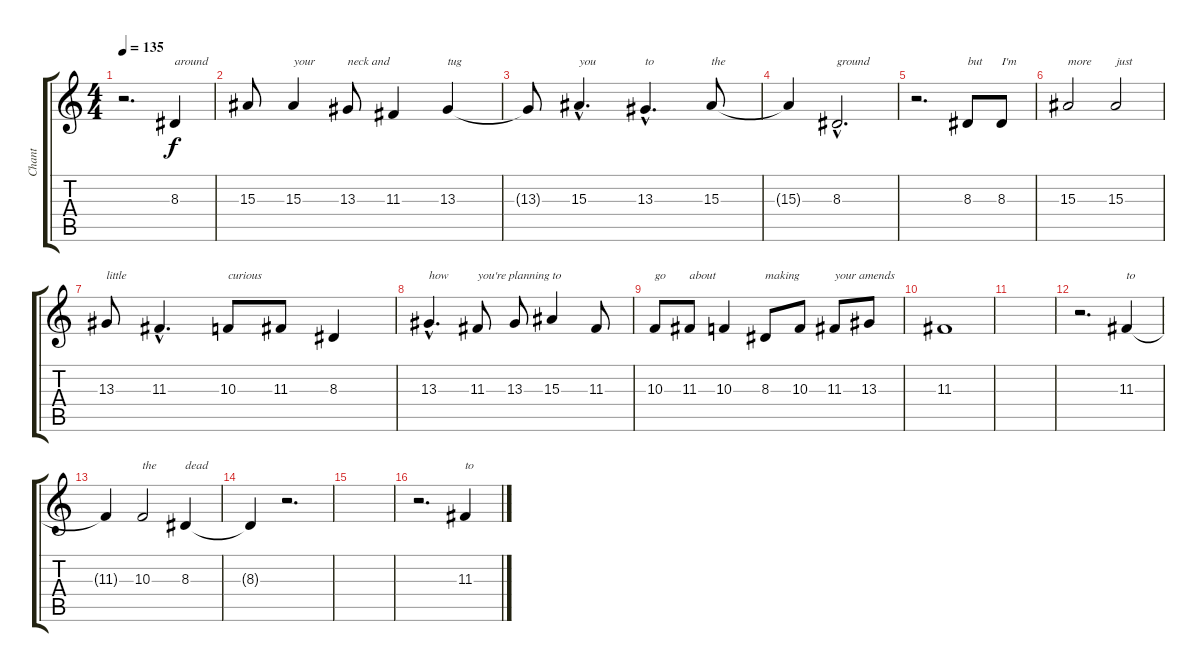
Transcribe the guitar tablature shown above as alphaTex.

\track ("Chant" "Chant") {instrument acousticgrandpiano}
\staff {score tabs}
\tuning (E4 B3 G3 D3 A2 E2) {hide}
\ts (4 4)
\tempo 135
\clef g2
\ks c
r.2{d dy f} 8.3.4{txt "around"} |
15.3.8 15.3.4{txt "your"} 13.3.8{txt "neck and"} 11.3.4 13.3.4{txt "tug"} |
13.3{t}.8 15.3{hac}.4{d txt "you"} 13.3{hac}.4{d txt "to"} 15.3.8{txt "the"} |
15.3{t}.4 8.3{hac}.2{d txt "ground"} |
r.2{d} 8.3.8{txt "but"} 8.3.8{txt "I'm"} |
15.3.2{txt "more"} 15.3.2{txt "just"} |
13.3.8{txt "little"} 11.3{hac}.4{d} 10.3.8{txt "curious"} 11.3.8 8.3.4 |
13.3{hac}.4{d txt "how"} 11.3.8{txt "you're planning to"} 13.3.8 15.3.4 11.3.8 |
10.3.8{txt "go"} 11.3.8{txt "about"} 10.3.4 8.3.8{txt "making"} 10.3.8 11.3.8{txt "your amends"} 13.3.8 |
11.3.1 |
|
r.2{d} 11.3.4{txt "to"} |
11.3{t}.4 10.3.2{txt "the"} 8.3.4{txt "dead"} |
8.3{t}.4 r.2{d} |
|
r.2{d} 11.3.4{txt "to"}
